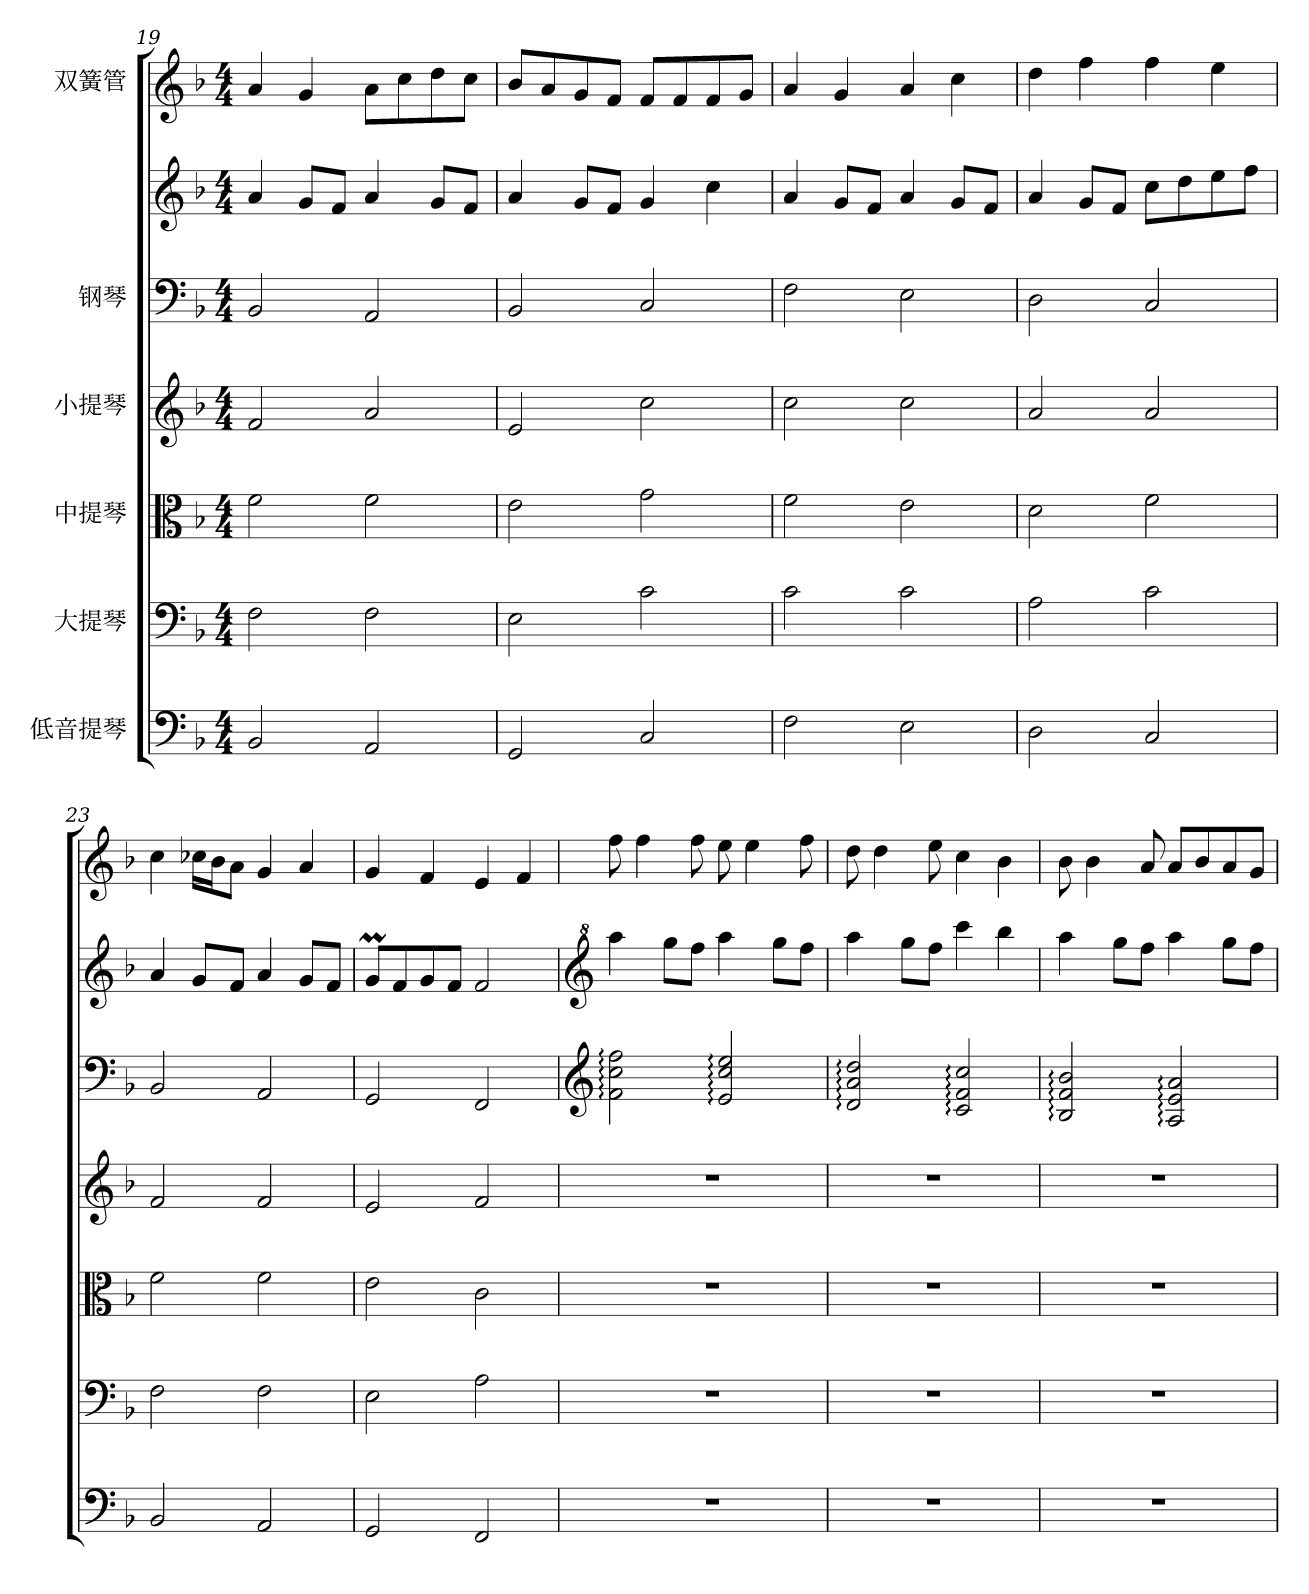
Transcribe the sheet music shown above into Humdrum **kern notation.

**kern	**kern	**kern	**kern	**kern	**kern	**kern
*part6	*part5	*part4	*part3	*part2	*part2	*part1
*staff7	*staff6	*staff5	*staff4	*staff3	*staff2	*staff1
*I"低音提琴	*I"大提琴	*I"中提琴	*I"小提琴	*I"钢琴	*	*I"双簧管
*clefF4	*clefF4	*clefC3	*clefG2	*clefF4	*clefG2	*clefG2
*ITrd7c12	*	*	*	*	*	*
*k[b-]	*k[b-]	*k[b-]	*k[b-]	*k[b-]	*k[b-]	*k[b-]
*M4/4	*M4/4	*M4/4	*M4/4	*M4/4	*M4/4	*M4/4
=19	=19	=19	=19	=19	=19	=19
2BBB-/	2F\	2f\	2f/	2BB-/	4a/	4a/
.	.	.	.	.	8g/L	4g/
.	.	.	.	.	8f/J	.
2AAA/	2F\	2f\	2a/	2AA/	4a/	8a\L
.	.	.	.	.	.	8cc\
.	.	.	.	.	8g/L	8dd\
.	.	.	.	.	8f/J	8cc\J
=20	=20	=20	=20	=20	=20	=20
2GGG/	2E\	2e\	2e/	2BB-/	4a/	8b-/L
.	.	.	.	.	.	8a/
.	.	.	.	.	8g/L	8g/
.	.	.	.	.	8f/J	8f/J
2CC/	2c\	2g\	2cc\	2C/	4g/	8f/L
.	.	.	.	.	.	8f/
.	.	.	.	.	4cc\	8f/
.	.	.	.	.	.	8g/J
=21	=21	=21	=21	=21	=21	=21
2FF\	2c\	2f\	2cc\	2F\	4a/	4a/
.	.	.	.	.	8g/L	4g/
.	.	.	.	.	8f/J	.
2EE\	2c\	2e\	2cc\	2E\	4a/	4a/
.	.	.	.	.	8g/L	4cc\
.	.	.	.	.	8f/J	.
!!LO:PB:g=z
=22	=22	=22	=22	=22	=22	=22
2DD\	2A\	2d\	2a/	2D\	4a/	4dd\
.	.	.	.	.	8g/L	4ff\
.	.	.	.	.	8f/J	.
2CC/	2c\	2f\	2a/	2C/	8cc\L	4ff\
.	.	.	.	.	8dd\	.
.	.	.	.	.	8ee\	4ee\
.	.	.	.	.	8ff\J	.
=23	=23	=23	=23	=23	=23	=23
2BBB-/	2F\	2f\	2f/	2BB-/	4a/	4cc\
.	.	.	.	.	8g/L	16cc-X\LL
.	.	.	.	.	.	16b-\J
.	.	.	.	.	8f/J	8a\J
2AAA/	2F\	2f\	2f/	2AA/	4a/	4g/
.	.	.	.	.	8g/L	4a/
.	.	.	.	.	8f/J	.
=24	=24	=24	=24	=24	=24	=24
2GGG/	2E\	2e\	2e/	2GG/	8gM/L	4g/
.	.	.	.	.	8f/	.
.	.	.	.	.	8g/	4f/
.	.	.	.	.	8f/J	.
2FFF/	2A\	2c\	2f/	2FF/	2f/	4e/
.	.	.	.	.	.	4f/
=25	=25	=25	=25	=25	=25	=25
*	*	*	*	*clefG2	*clefG^2	*
1r	1r	1r	1r	2f\: 2cc\: 2ff\:	4aaa\	8ff\
.	.	.	.	.	.	4ff\
.	.	.	.	.	8ggg\L	.
.	.	.	.	.	8fff\J	8ff\
.	.	.	.	2e/: 2cc/: 2ee/:	4aaa\	8ee\
.	.	.	.	.	.	4ee\
.	.	.	.	.	8ggg\L	.
.	.	.	.	.	8fff\J	8ff\
=26	=26	=26	=26	=26	=26	=26
1r	1r	1r	1r	2d/: 2a/: 2dd/:	4aaa\	8dd\
.	.	.	.	.	.	4dd\
.	.	.	.	.	8ggg\L	.
.	.	.	.	.	8fff\J	8ee\
.	.	.	.	2c/: 2f/: 2cc/:	4cccc\	4cc\
.	.	.	.	.	4bbb-\	4b-\
!!LO:LB:g=z
=27	=27	=27	=27	=27	=27	=27
1r	1r	1r	1r	2B-/: 2f/: 2b-/:	4aaa\	8b-\
.	.	.	.	.	.	4b-\
.	.	.	.	.	8ggg\L	.
.	.	.	.	.	8fff\J	8a/
.	.	.	.	2A/: 2e/: 2a/:	4aaa\	8a/L
.	.	.	.	.	.	8b-/
.	.	.	.	.	8ggg\L	8a/
.	.	.	.	.	8fff\J	8g/J
=	=	=	=	=	=	=
*-	*-	*-	*-	*-	*-	*-
